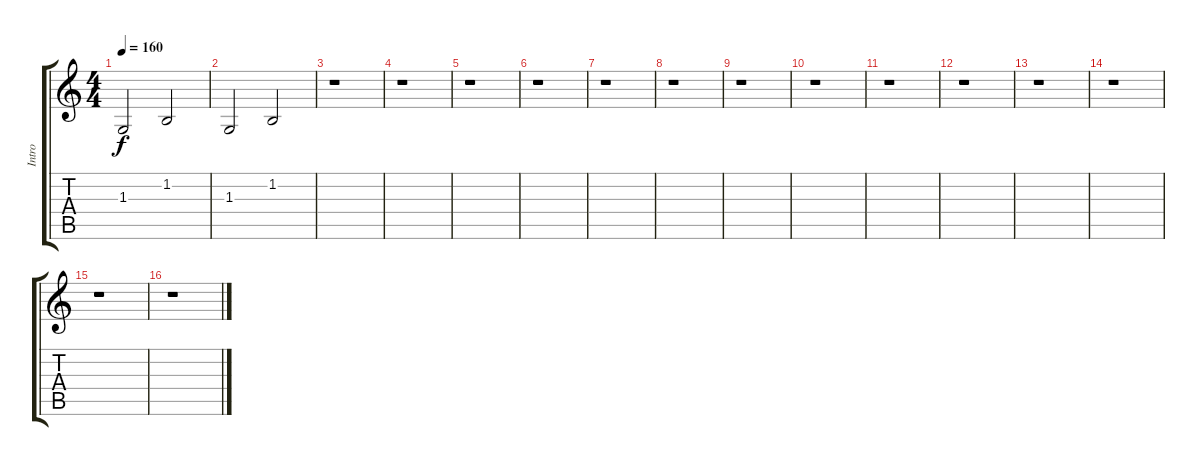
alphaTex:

\track ("Intro" "Intro") {instrument breathnoise}
\staff {score tabs}
\tuning (Eb4 Bb3 Gb3 Db3 Ab2 Eb2) {hide}
\ts (4 4)
\tempo 160
\clef g2
\ks c
1.3.2{dy f instrument breathnoise} 1.2.2 |
1.3.2 1.2.2 |
r.1 |
r.1 |
r.1 |
r.1 |
r.1 |
r.1 |
r.1 |
r.1 |
r.1 |
r.1 |
r.1 |
r.1 |
r.1 |
r.1
